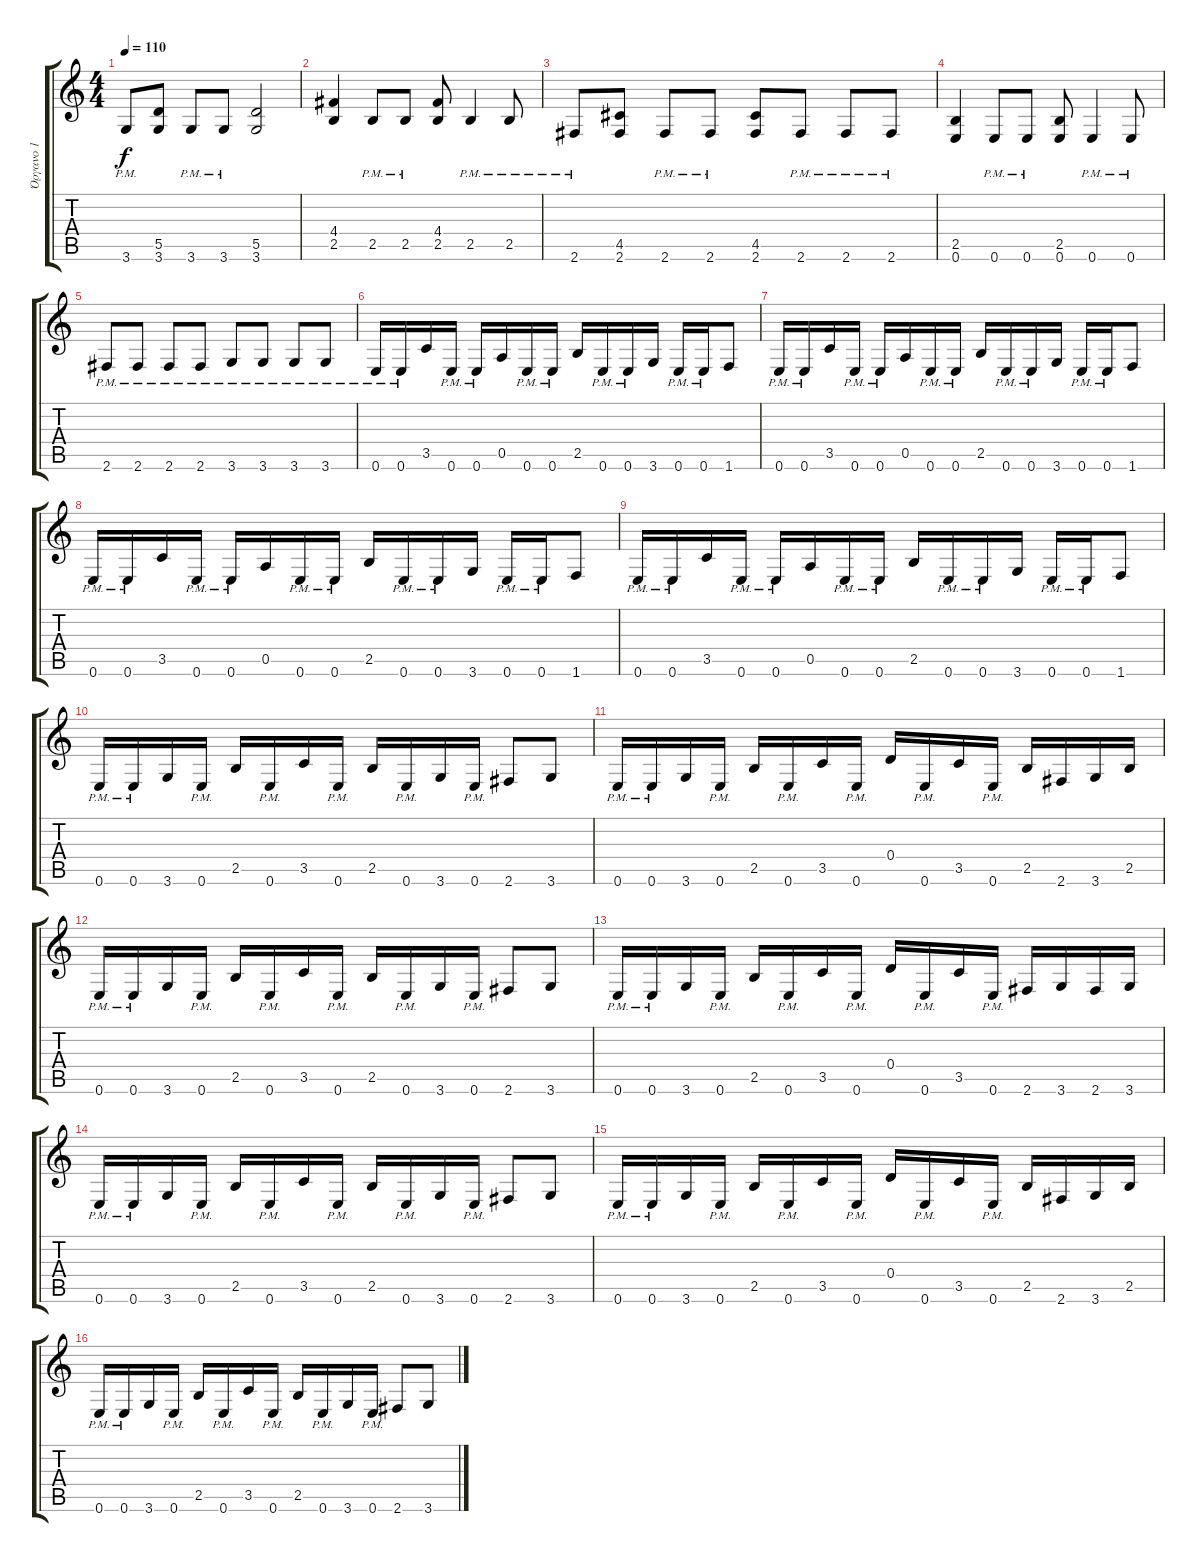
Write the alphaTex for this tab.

\track ("Όργανο 1" "Όργανο 1") {instrument distortionguitar}
\staff {score tabs}
\tuning (E4 B3 G3 D3 A2 E2) {hide}
\ts (4 4)
\tempo 110
\clef g2
\ks c
3.6{pm}.8{dy f} (5.5 3.6).8 3.6{pm}.8 3.6{pm}.8 (5.5 3.6).2 |
(4.4 2.5).4 2.5{pm}.8 2.5{pm}.8 (4.4 2.5).8 2.5{pm}.4 2.5{pm}.8 |
2.6{pm}.8 (4.5 2.6).8 2.6{pm}.8 2.6{pm}.8 (4.5 2.6).8 2.6{pm}.8 2.6{pm}.8 2.6{pm}.8 |
(2.5 0.6).4 0.6{pm}.8 0.6{pm}.8 (2.5 0.6).8 0.6{pm}.4 0.6{pm}.8 |
2.6{pm}.8 2.6{pm}.8 2.6{pm}.8 2.6{pm}.8 3.6{pm}.8 3.6{pm}.8 3.6{pm}.8 3.6{pm}.8 |
0.6{pm}.16 0.6{pm}.16 3.5.16 0.6{pm}.16 0.6{pm}.16 0.5.16 0.6{pm}.16 0.6{pm}.16 2.5.16 0.6{pm}.16 0.6{pm}.16 3.6.16 0.6{pm}.16 0.6{pm}.16 1.6.8 |
0.6{pm}.16 0.6{pm}.16 3.5.16 0.6{pm}.16 0.6{pm}.16 0.5.16 0.6{pm}.16 0.6{pm}.16 2.5.16 0.6{pm}.16 0.6{pm}.16 3.6.16 0.6{pm}.16 0.6{pm}.16 1.6.8 |
0.6{pm}.16 0.6{pm}.16 3.5.16 0.6{pm}.16 0.6{pm}.16 0.5.16 0.6{pm}.16 0.6{pm}.16 2.5.16 0.6{pm}.16 0.6{pm}.16 3.6.16 0.6{pm}.16 0.6{pm}.16 1.6.8 |
0.6{pm}.16 0.6{pm}.16 3.5.16 0.6{pm}.16 0.6{pm}.16 0.5.16 0.6{pm}.16 0.6{pm}.16 2.5.16 0.6{pm}.16 0.6{pm}.16 3.6.16 0.6{pm}.16 0.6{pm}.16 1.6.8 |
0.6{pm}.16 0.6{pm}.16 3.6.16 0.6{pm}.16 2.5.16 0.6{pm}.16 3.5.16 0.6{pm}.16 2.5.16 0.6{pm}.16 3.6.16 0.6{pm}.16 2.6.8 3.6.8 |
0.6{pm}.16 0.6{pm}.16 3.6.16 0.6{pm}.16 2.5.16 0.6{pm}.16 3.5.16 0.6{pm}.16 0.4.16 0.6{pm}.16 3.5.16 0.6{pm}.16 2.5.16 2.6.16 3.6.16 2.5.16 |
0.6{pm}.16 0.6{pm}.16 3.6.16 0.6{pm}.16 2.5.16 0.6{pm}.16 3.5.16 0.6{pm}.16 2.5.16 0.6{pm}.16 3.6.16 0.6{pm}.16 2.6.8 3.6.8 |
0.6{pm}.16 0.6{pm}.16 3.6.16 0.6{pm}.16 2.5.16 0.6{pm}.16 3.5.16 0.6{pm}.16 0.4.16 0.6{pm}.16 3.5.16 0.6{pm}.16 2.6.16 3.6.16 2.6.16 3.6.16 |
0.6{pm}.16 0.6{pm}.16 3.6.16 0.6{pm}.16 2.5.16 0.6{pm}.16 3.5.16 0.6{pm}.16 2.5.16 0.6{pm}.16 3.6.16 0.6{pm}.16 2.6.8 3.6.8 |
0.6{pm}.16 0.6{pm}.16 3.6.16 0.6{pm}.16 2.5.16 0.6{pm}.16 3.5.16 0.6{pm}.16 0.4.16 0.6{pm}.16 3.5.16 0.6{pm}.16 2.5.16 2.6.16 3.6.16 2.5.16 |
0.6{pm}.16 0.6{pm}.16 3.6.16 0.6{pm}.16 2.5.16 0.6{pm}.16 3.5.16 0.6{pm}.16 2.5.16 0.6{pm}.16 3.6.16 0.6{pm}.16 2.6.8 3.6.8
